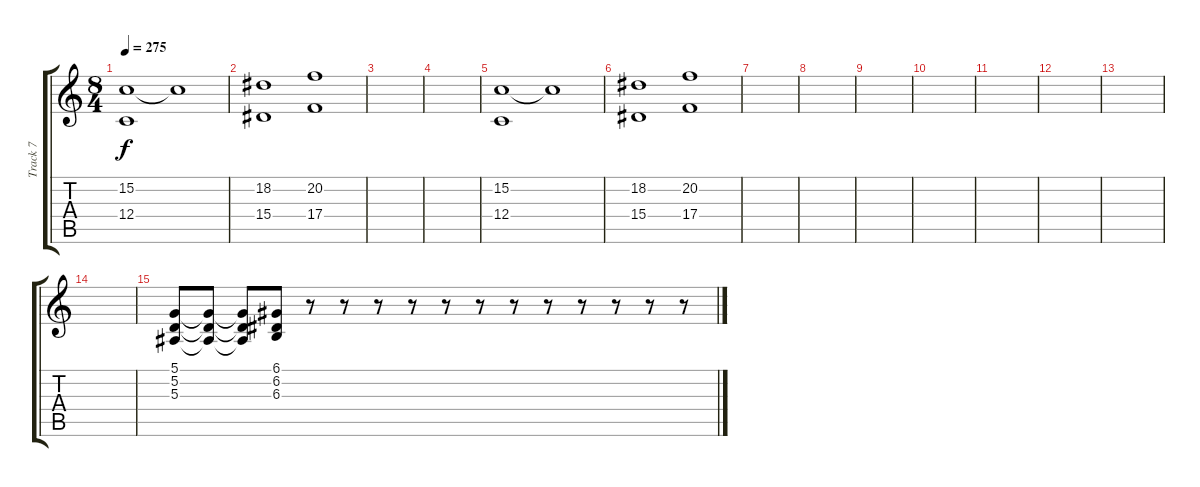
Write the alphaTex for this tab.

\track ("Track 7" "Track 7") {instrument synthstrings1}
\staff {score tabs}
\tuning (D4 A3 F3 C3 G2 C2) {hide}
\ts (8 4)
\tempo 275
\clef g2
\ks c
(15.2 12.4).1{dy f} 15.2{t}.1 |
(18.2 15.4).1 (20.2 17.4).1 |
|
|
(15.2 12.4).1 15.2{t}.1 |
(18.2 15.4).1 (20.2 17.4).1 |
|
|
|
|
|
|
|
|
(5.1 5.2 5.3).8 (5.1{t} 5.2{t} 5.3{t}).8 (5.1{t} 5.2{t} 5.3{t}).8 (6.1 6.2 6.3).8 r.8 r.8 r.8 r.8 r.8 r.8 r.8 r.8 r.8 r.8 r.8 r.8
